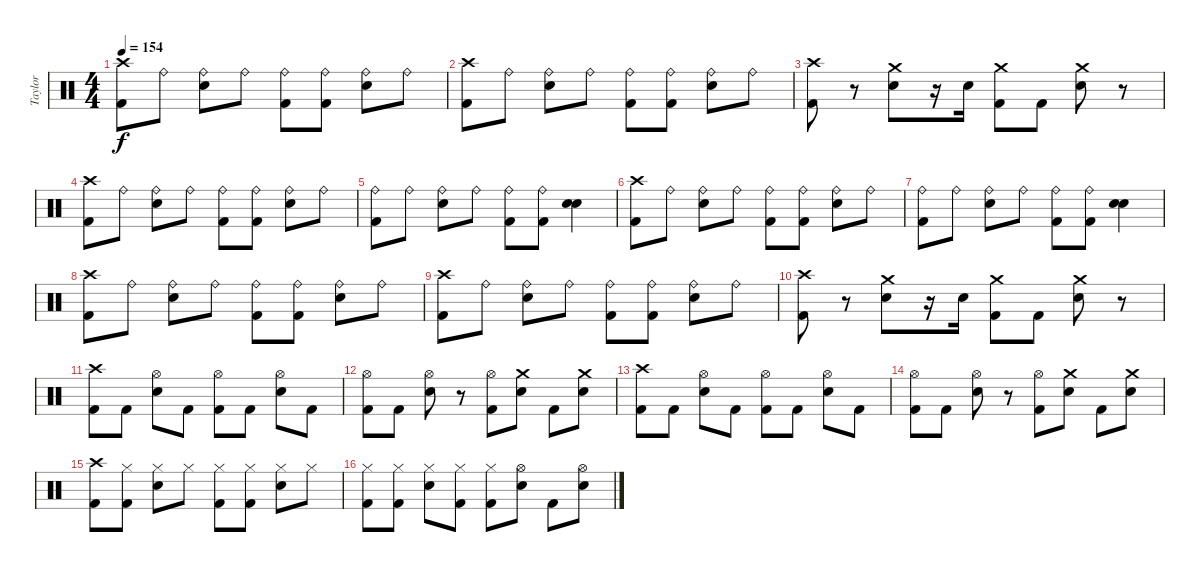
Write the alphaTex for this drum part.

\track ("Taylor" "Taylor") {instrument percussion}
\staff {score}
\articulation defaults
\ts (4 4)
\tempo 154
\clef neutral
\ks c
("Crash high (hit)" "Kick (hit) 2").8{dy f} "Ride (bell)".8 ("Ride (bell)" "Snare (hit) 2").8 "Ride (bell)".8 ("Ride (bell)" "Kick (hit) 2").8 ("Ride (bell)" "Kick (hit) 2").8 ("Ride (bell)" "Snare (hit) 2").8 "Ride (bell)".8 |
("Crash high (hit)" "Kick (hit) 2").8 "Ride (bell)".8 ("Ride (bell)" "Snare (hit) 2").8 "Ride (bell)".8 ("Ride (bell)" "Kick (hit) 2").8 ("Ride (bell)" "Kick (hit) 2").8 ("Ride (bell)" "Snare (hit) 2").8 "Ride (bell)".8 |
("Crash high (hit)" "Kick (hit) 2").8 r.8 ("Crash medium (hit)" "Snare (hit) 2").8 r.16 "Snare (hit) 2".16 ("Crash medium (hit)" "Kick (hit) 2").8 "Kick (hit) 2".8 ("Crash medium (hit)" "Snare (hit) 2").8 r.8 |
("Crash high (hit)" "Kick (hit) 2").8 "Ride (bell)".8 ("Ride (bell)" "Snare (hit) 2").8 "Ride (bell)".8 ("Ride (bell)" "Kick (hit) 2").8 ("Ride (bell)" "Kick (hit) 2").8 ("Ride (bell)" "Snare (hit) 2").8 "Ride (bell)".8 |
("Ride (bell)" "Kick (hit) 2").8 "Ride (bell)".8 ("Ride (bell)" "Snare (hit) 2").8 "Ride (bell)".8 ("Ride (bell)" "Kick (hit) 2").8 ("Ride (bell)" "Kick (hit) 2").8 ("Snare (hit) 2" "Snare (hit) 2").4 |
("Crash high (hit)" "Kick (hit) 2").8 "Ride (bell)".8 ("Ride (bell)" "Snare (hit) 2").8 "Ride (bell)".8 ("Ride (bell)" "Kick (hit) 2").8 ("Ride (bell)" "Kick (hit) 2").8 ("Ride (bell)" "Snare (hit) 2").8 "Ride (bell)".8 |
("Ride (bell)" "Kick (hit) 2").8 "Ride (bell)".8 ("Ride (bell)" "Snare (hit) 2").8 "Ride (bell)".8 ("Ride (bell)" "Kick (hit) 2").8 ("Ride (bell)" "Kick (hit) 2").8 ("Snare (hit) 2" "Snare (hit) 2").4 |
("Crash high (hit)" "Kick (hit) 2").8 "Ride (bell)".8 ("Ride (bell)" "Snare (hit) 2").8 "Ride (bell)".8 ("Ride (bell)" "Kick (hit) 2").8 ("Ride (bell)" "Kick (hit) 2").8 ("Ride (bell)" "Snare (hit) 2").8 "Ride (bell)".8 |
("Crash high (hit)" "Kick (hit) 2").8 "Ride (bell)".8 ("Ride (bell)" "Snare (hit) 2").8 "Ride (bell)".8 ("Ride (bell)" "Kick (hit) 2").8 ("Ride (bell)" "Kick (hit) 2").8 ("Ride (bell)" "Snare (hit) 2").8 "Ride (bell)".8 |
("Crash high (hit)" "Kick (hit) 2").8 r.8 ("Crash medium (hit)" "Snare (hit) 2").8 r.16 "Snare (hit) 2".16 ("Crash medium (hit)" "Kick (hit) 2").8 "Kick (hit) 2".8 ("Crash medium (hit)" "Snare (hit) 2").8 r.8 |
("Crash high (hit)" "Kick (hit) 2").8 "Kick (hit) 2".8 ("Hi-Hat (open)" "Snare (hit) 2").8 "Kick (hit) 2".8 ("Hi-Hat (open)" "Kick (hit) 2").8 "Kick (hit) 2".8 ("Hi-Hat (open)" "Snare (hit) 2").8 "Kick (hit) 2".8 |
("Hi-Hat (open)" "Kick (hit) 2").8 "Kick (hit) 2".8 ("Hi-Hat (open)" "Snare (hit) 2").8 r.8 ("Hi-Hat (open)" "Kick (hit) 2").8 ("Crash medium (hit)" "Snare (hit) 2").8 "Kick (hit) 2".8 ("Crash medium (hit)" "Snare (hit) 2").8 |
("Crash high (hit)" "Kick (hit) 2").8 "Kick (hit) 2".8 ("Hi-Hat (open)" "Snare (hit) 2").8 "Kick (hit) 2".8 ("Hi-Hat (open)" "Kick (hit) 2").8 "Kick (hit) 2".8 ("Hi-Hat (open)" "Snare (hit) 2").8 "Kick (hit) 2".8 |
("Hi-Hat (open)" "Kick (hit) 2").8 "Kick (hit) 2".8 ("Hi-Hat (open)" "Snare (hit) 2").8 r.8 ("Hi-Hat (open)" "Kick (hit) 2").8 ("Crash medium (hit)" "Snare (hit) 2").8 "Kick (hit) 2".8 ("Crash medium (hit)" "Snare (hit) 2").8 |
("Crash high (hit)" "Kick (hit) 2").8 ("Hi-Hat (closed)" "Kick (hit) 2").8 ("Hi-Hat (closed)" "Snare (hit) 2").8 "Hi-Hat (closed)".8 ("Hi-Hat (closed)" "Kick (hit) 2").8 ("Hi-Hat (closed)" "Kick (hit) 2").8 ("Hi-Hat (closed)" "Snare (hit) 2").8 "Hi-Hat (closed)".8 |
("Hi-Hat (closed)" "Kick (hit) 2").8 ("Hi-Hat (closed)" "Kick (hit) 2").8 ("Hi-Hat (closed)" "Snare (hit) 2").8 ("Hi-Hat (closed)" "Kick (hit) 2").8 ("Hi-Hat (closed)" "Kick (hit) 2").8 ("Hi-Hat (open)" "Snare (hit) 2").8 "Kick (hit) 2".8 ("Hi-Hat (open)" "Snare (hit) 2").8
